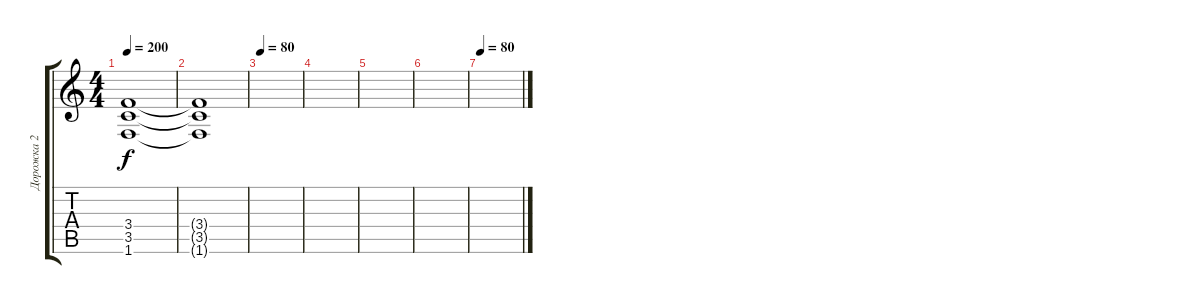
\track ("Дорожка 2" "Дорожка 2") {instrument distortionguitar}
\staff {score tabs}
\tuning (E4 B3 G3 D3 A2 E2) {hide}
\ts (4 4)
\tempo 200
\clef g2
\ks c
(3.4 3.5 1.6).1{dy f} |
(3.4{t} 3.5{t} 1.6{t}).1 |
\tempo 80
|
|
|
|
\tempo 80
